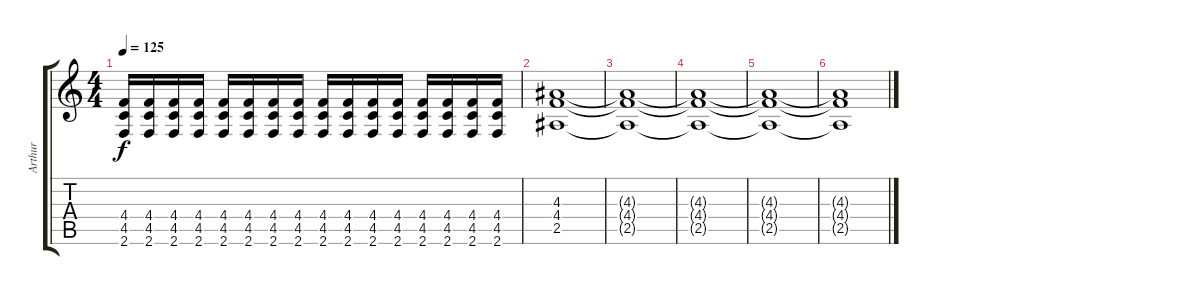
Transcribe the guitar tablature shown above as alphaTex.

\track ("Arthur" "Arthur") {instrument overdrivenguitar}
\staff {score tabs}
\tuning (Eb4 Bb3 Gb3 Db3 Ab2 Eb2) {hide}
\ts (4 4)
\tempo 125
\clef g2
\ks c
(4.4 4.5 2.6).16{dy f} (4.4 4.5 2.6).16 (4.4 4.5 2.6).16 (4.4 4.5 2.6).16 (4.4 4.5 2.6).16 (4.4 4.5 2.6).16 (4.4 4.5 2.6).16 (4.4 4.5 2.6).16 (4.4 4.5 2.6).16 (4.4 4.5 2.6).16 (4.4 4.5 2.6).16 (4.4 4.5 2.6).16 (4.4 4.5 2.6).16 (4.4 4.5 2.6).16 (4.4 4.5 2.6).16 (4.4 4.5 2.6).16 |
(4.3 4.4 2.5).1{volume 5 instrument overdrivenguitar} |
(4.3{t} 4.4{t} 2.5{t}).1 |
(4.3{t} 4.4{t} 2.5{t}).1 |
(4.3{t} 4.4{t} 2.5{t}).1{volume 2} |
(4.3{t} 4.4{t} 2.5{t}).1
